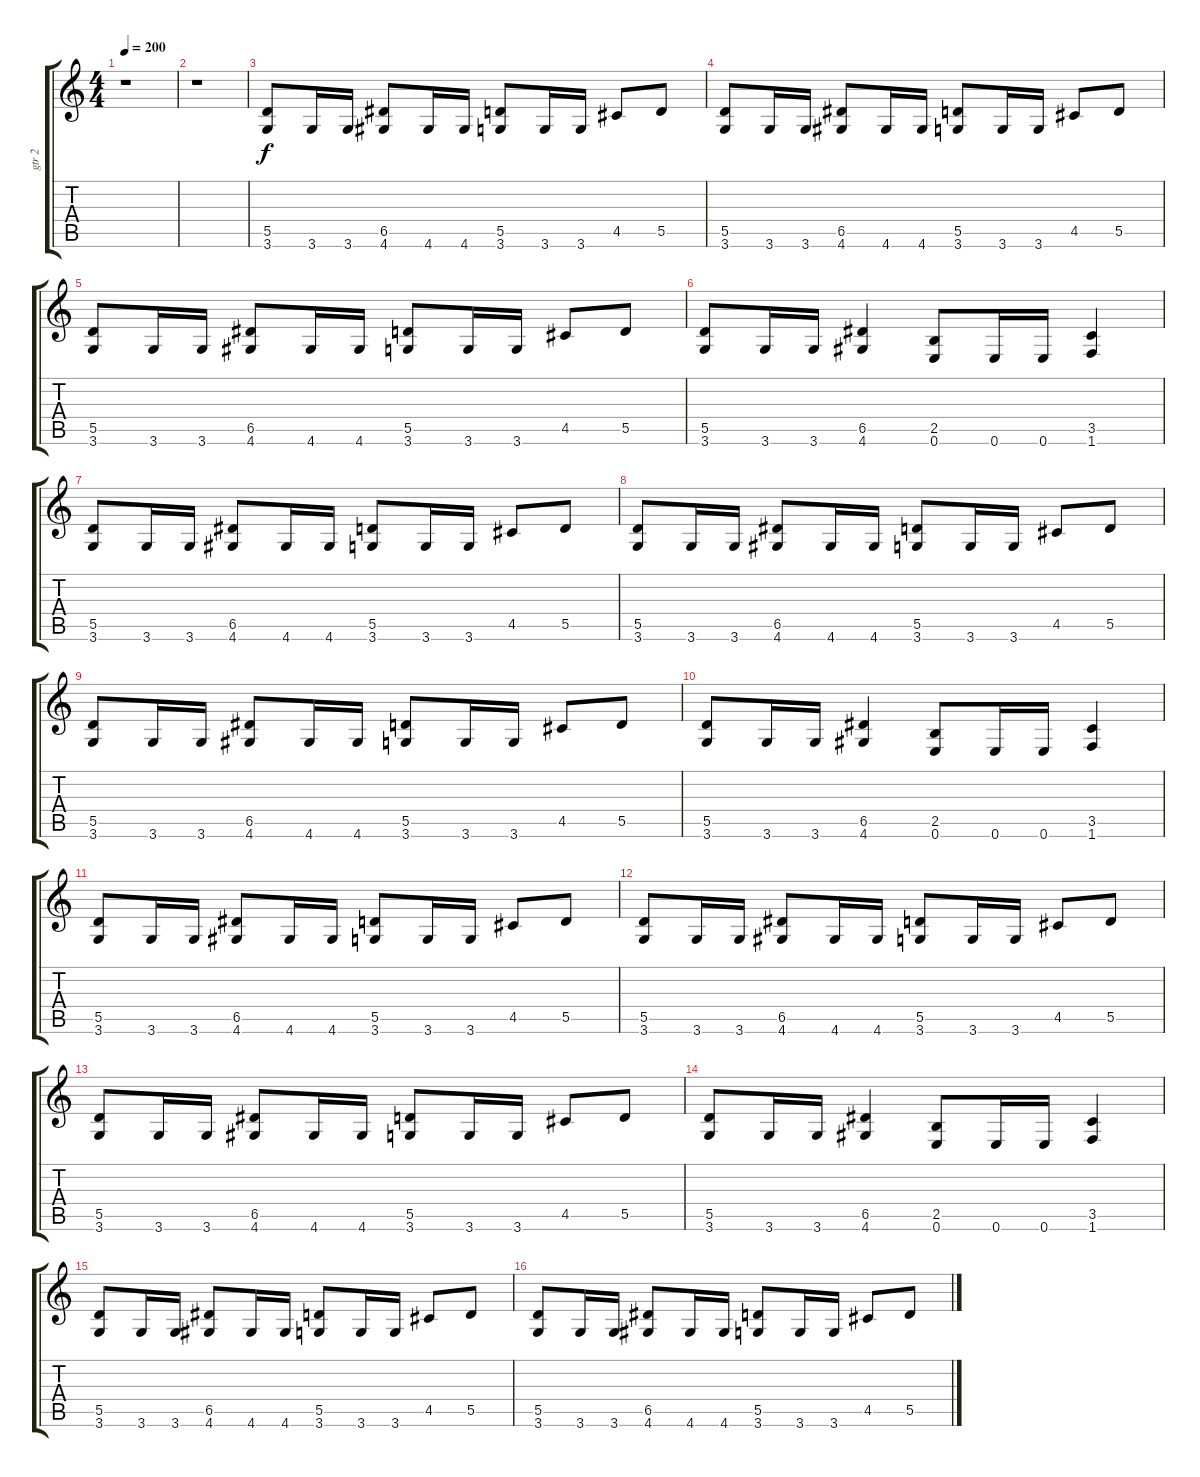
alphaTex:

\track ("gtr 2" "gtr 2") {instrument distortionguitar}
\staff {score tabs}
\tuning (E4 B3 G3 D3 A2 E2) {hide}
\ts (4 4)
\tempo 200
\clef g2
\ks c
r.1{dy f instrument distortionguitar} |
r.1 |
(5.5 3.6).8 3.6.16 3.6.16 (6.5 4.6).8 4.6.16 4.6.16 (5.5 3.6).8 3.6.16 3.6.16 4.5.8 5.5.8 |
(5.5 3.6).8 3.6.16 3.6.16 (6.5 4.6).8 4.6.16 4.6.16 (5.5 3.6).8 3.6.16 3.6.16 4.5.8 5.5.8 |
(5.5 3.6).8 3.6.16 3.6.16 (6.5 4.6).8 4.6.16 4.6.16 (5.5 3.6).8 3.6.16 3.6.16 4.5.8 5.5.8 |
(5.5 3.6).8 3.6.16 3.6.16 (6.5 4.6).4 (2.5 0.6).8 0.6.16 0.6.16 (3.5 1.6).4 |
(5.5 3.6).8 3.6.16 3.6.16 (6.5 4.6).8 4.6.16 4.6.16 (5.5 3.6).8 3.6.16 3.6.16 4.5.8 5.5.8 |
(5.5 3.6).8 3.6.16 3.6.16 (6.5 4.6).8 4.6.16 4.6.16 (5.5 3.6).8 3.6.16 3.6.16 4.5.8 5.5.8 |
(5.5 3.6).8 3.6.16 3.6.16 (6.5 4.6).8 4.6.16 4.6.16 (5.5 3.6).8 3.6.16 3.6.16 4.5.8 5.5.8 |
(5.5 3.6).8 3.6.16 3.6.16 (6.5 4.6).4 (2.5 0.6).8 0.6.16 0.6.16 (3.5 1.6).4 |
(5.5 3.6).8 3.6.16 3.6.16 (6.5 4.6).8 4.6.16 4.6.16 (5.5 3.6).8 3.6.16 3.6.16 4.5.8 5.5.8 |
(5.5 3.6).8 3.6.16 3.6.16 (6.5 4.6).8 4.6.16 4.6.16 (5.5 3.6).8 3.6.16 3.6.16 4.5.8 5.5.8 |
(5.5 3.6).8 3.6.16 3.6.16 (6.5 4.6).8 4.6.16 4.6.16 (5.5 3.6).8 3.6.16 3.6.16 4.5.8 5.5.8 |
(5.5 3.6).8 3.6.16 3.6.16 (6.5 4.6).4 (2.5 0.6).8 0.6.16 0.6.16 (3.5 1.6).4 |
(5.5 3.6).8 3.6.16 3.6.16 (6.5 4.6).8 4.6.16 4.6.16 (5.5 3.6).8 3.6.16 3.6.16 4.5.8 5.5.8 |
(5.5 3.6).8 3.6.16 3.6.16 (6.5 4.6).8 4.6.16 4.6.16 (5.5 3.6).8 3.6.16 3.6.16 4.5.8 5.5.8
